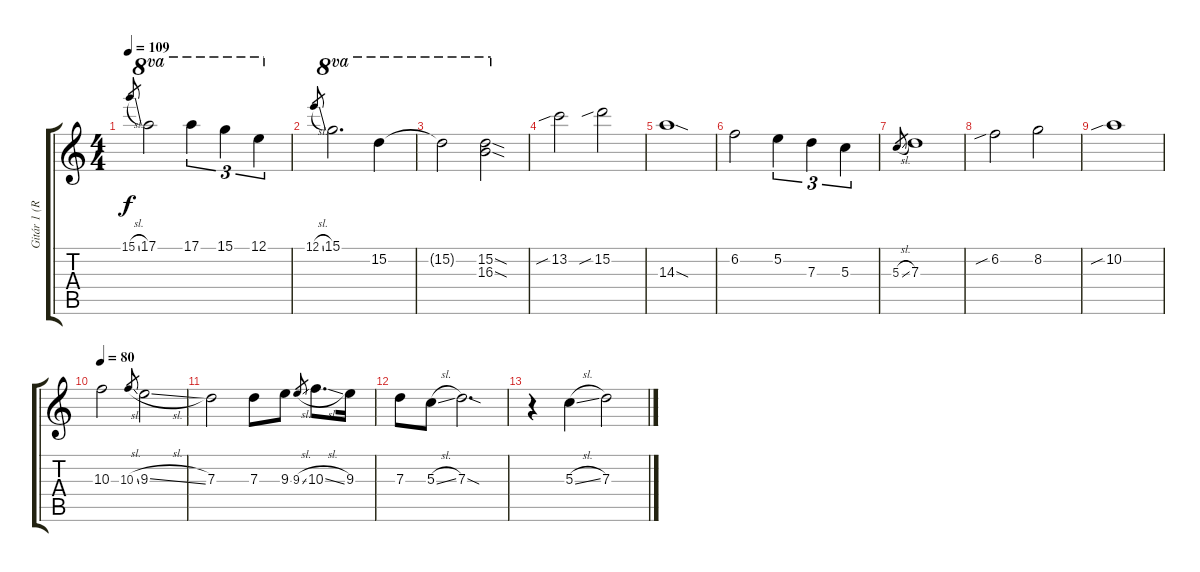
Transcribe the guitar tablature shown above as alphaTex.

\track ("Gitár 1 (Ritchie Blackmore)" "Gitár 1 (R") {instrument distortionguitar}
\staff {score tabs}
\tuning (E4 B3 G3 D3 A2 E2) {hide}
\ts (4 4)
\tempo 109
\clef g2
\ks c
15.1{sl}.8{gr dy f} 17.1.2{ot 8va} 17.1.4{tu (3 2) ot 8va} 15.1.4{tu (3 2) ot 8va} 12.1.4{tu (3 2) ot 8va} |
12.1{sl}.8{gr} 15.1.2{d ot 8va} 15.2.4{ot 8va} |
15.2{t}.2{ot 8va} (15.2{sod} 16.3{sod}).2{ot 8va} |
13.2{sib}.2 15.2{sib}.2 |
14.3{sod}.1 |
6.2.2 5.2.4{tu (3 2)} 7.3.4{tu (3 2)} 5.3.4{tu (3 2)} |
5.3{sl}.8{gr} 7.3.1 |
6.2{sib}.2 8.2.2 |
10.2{sib}.1 |
\tempo 80
10.3.2 10.3{sl}.8{gr} 9.3{sl}.2 |
7.3.2 7.3.8 9.3.8 9.3{sl}.8{gr} 10.3{sl}.8{d} 9.3.16 |
7.3.8 5.3{sl}.8 7.3{sod}.2{d} |
r.4 5.3{sl}.4 7.3.2
